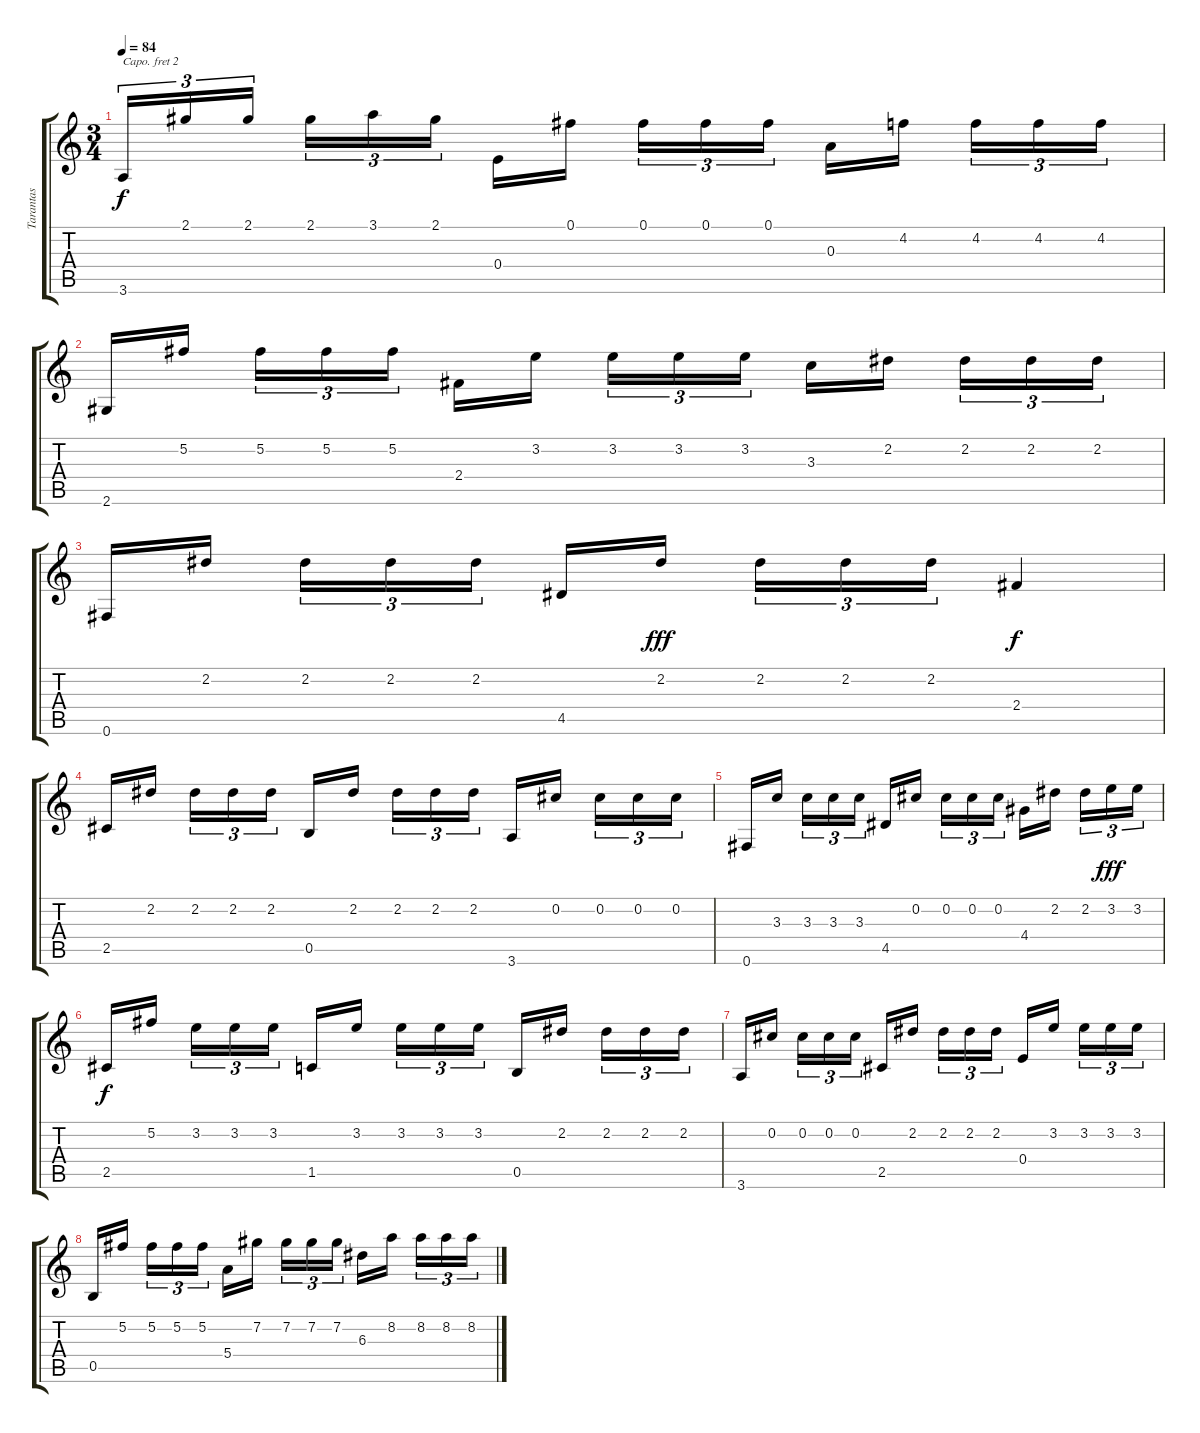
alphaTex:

\track ("Tarantas" "Tarantas") {instrument acousticguitarnylon}
\staff {score tabs}
\capo 2
\tuning (E4 B3 G3 D3 A2 E2) {hide}
\ts (3 4)
\tempo 84
\clef g2
\ks c
3.6.16{tu (3 2) dy f} 2.1.16{tu (3 2)} 2.1.16{tu (3 2)} 2.1.16{tu (3 2)} 3.1.16{tu (3 2)} 2.1.16{tu (3 2)} 0.4.16 0.1.16 0.1.16{tu (3 2)} 0.1.16{tu (3 2)} 0.1.16{tu (3 2)} 0.3.16 4.2.16 4.2.16{tu (3 2)} 4.2.16{tu (3 2)} 4.2.16{tu (3 2)} |
2.6.16 5.2.16 5.2.16{tu (3 2)} 5.2.16{tu (3 2)} 5.2.16{tu (3 2)} 2.4.16 3.2.16 3.2.16{tu (3 2)} 3.2.16{tu (3 2)} 3.2.16{tu (3 2)} 3.3.16 2.2.16 2.2.16{tu (3 2)} 2.2.16{tu (3 2)} 2.2.16{tu (3 2)} |
0.6.16 2.2.16 2.2.16{tu (3 2)} 2.2.16{tu (3 2)} 2.2.16{tu (3 2)} 4.5.16 2.2.16{dy fff} 2.2.16{tu (3 2)} 2.2.16{tu (3 2)} 2.2.16{tu (3 2)} 2.4.4{dy f} |
2.5.16 2.2.16 2.2.16{tu (3 2)} 2.2.16{tu (3 2)} 2.2.16{tu (3 2)} 0.5.16 2.2.16 2.2.16{tu (3 2)} 2.2.16{tu (3 2)} 2.2.16{tu (3 2)} 3.6.16 0.2.16 0.2.16{tu (3 2)} 0.2.16{tu (3 2)} 0.2.16{tu (3 2)} |
0.6.16 3.3.16 3.3.16{tu (3 2)} 3.3.16{tu (3 2)} 3.3.16{tu (3 2)} 4.5.16 0.2.16 0.2.16{tu (3 2)} 0.2.16{tu (3 2)} 0.2.16{tu (3 2)} 4.4.16 2.2.16 2.2.16{tu (3 2)} 3.2.16{tu (3 2) dy fff} 3.2.16{tu (3 2)} |
2.5.16{dy f} 5.2.16 3.2.16{tu (3 2)} 3.2.16{tu (3 2)} 3.2.16{tu (3 2)} 1.5.16 3.2.16 3.2.16{tu (3 2)} 3.2.16{tu (3 2)} 3.2.16{tu (3 2)} 0.5.16 2.2.16 2.2.16{tu (3 2)} 2.2.16{tu (3 2)} 2.2.16{tu (3 2)} |
3.6.16 0.2.16 0.2.16{tu (3 2)} 0.2.16{tu (3 2)} 0.2.16{tu (3 2)} 2.5.16 2.2.16 2.2.16{tu (3 2)} 2.2.16{tu (3 2)} 2.2.16{tu (3 2)} 0.4.16 3.2.16 3.2.16{tu (3 2)} 3.2.16{tu (3 2)} 3.2.16{tu (3 2)} |
0.5.16 5.2.16 5.2.16{tu (3 2)} 5.2.16{tu (3 2)} 5.2.16{tu (3 2)} 5.4.16 7.2.16 7.2.16{tu (3 2)} 7.2.16{tu (3 2)} 7.2.16{tu (3 2)} 6.3.16 8.2.16 8.2.16{tu (3 2)} 8.2.16{tu (3 2)} 8.2.16{tu (3 2)}
